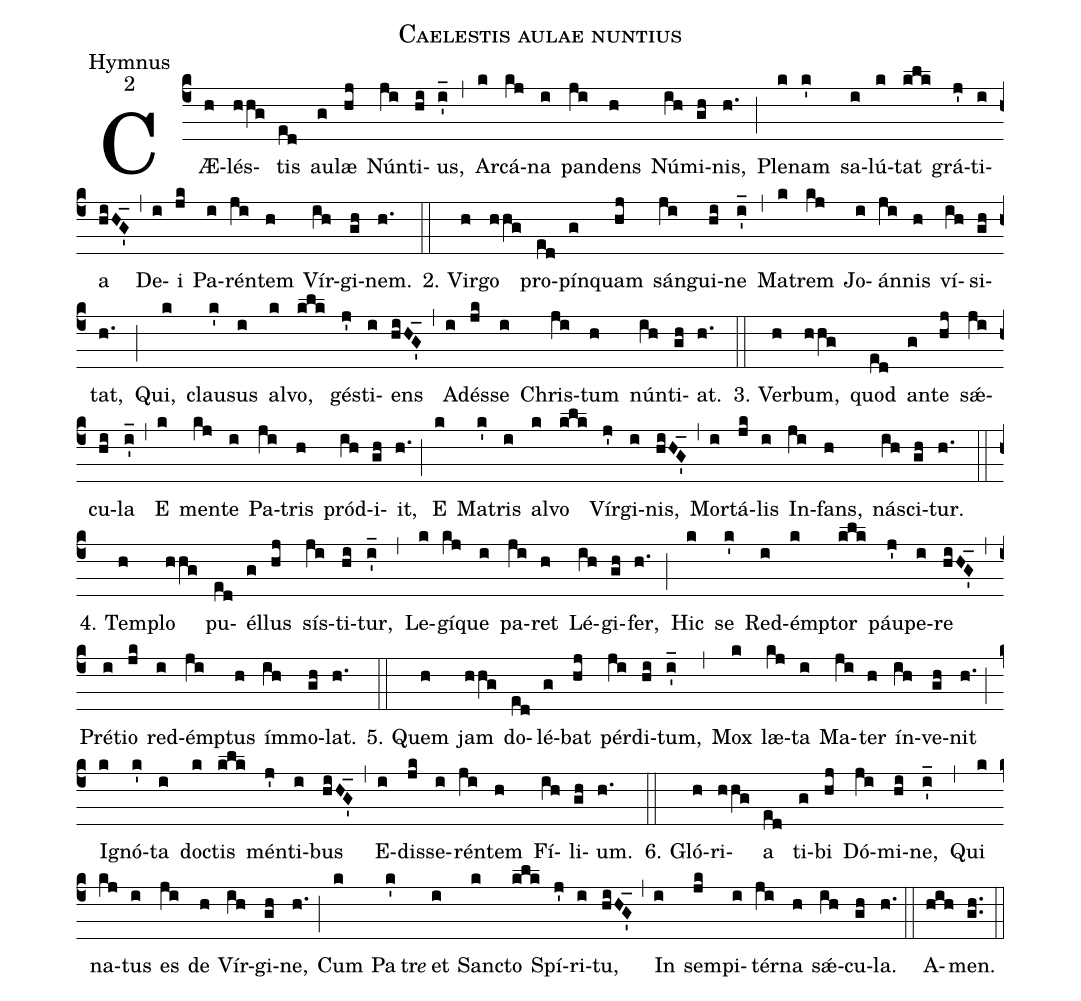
name:Caelestis aulae nuntius;
office-part:Hymnus;
mode:2;
%%
(c4)CÆ(h)lés(hhg)tis(ed) au(g)læ(hj) Nún(ji)ti(hi)us,(i'_) (,)
Ar(k)cá(kj)na(i) pan(ji)dens(h) Nú(ih)mi(gh)nis,(h.) (;)
Ple(k)nam(k') sa(i)lú(k)tat(klk) grá(j')ti(i)a(hiHG'_) (,)
De(i)i(jk) Pa(i)rén(ji)tem(h) Vír(ih)gi(gh)nem.(h.) (::)

2. Vir(h)go(hhg) pro(ed)pín(g)quam(hj) sán(ji)gui(hi)ne(i'_) (,)
Ma(k)trem(kj) Jo(i)án(ji)nis(h) ví(ih)si(gh)tat,(h.) (;)
Qui,(k) clau(k')sus(i) al(k)vo,(klk) gés(j')ti(i)ens(hiHG'_) (,)
Ad(i)és(jk)se(i) Chris(ji)tum(h) nún(ih)ti(gh)at.(h.) (::)

3. Ver(h)bum,(hhg) quod(ed) an(g)te(hj) sǽ(ji)cu(hi)la(i'_) (,)
E(k) men(kj)te(i) Pa(ji)tris(h) pród(ih)i(gh)it,(h.) (;)
E(k) Ma(k')tris(i) al(k)vo(klk) Vír(j')gi(i)nis,(hiHG'_) (,)
Mor(i)tá(jk)lis(i) In(ji)fans,(h) ná(ih)sci(gh)tur.(h.) (::)

4. Tem(h)plo(hhg) pu(ed)él(g)lus(hj) sís(ji)ti(hi)tur,(i'_) (,)
Le(k)gí(kj)que(i) pa(ji)ret(h) Lé(ih)gi(gh)fer,(h.) (;)
Hic(k) se(k') Red(i)émp(k)tor(klk) páu(j')pe(i)re(hiHG'_) (,)
Pré(i)tio(jk) red(i)émp(ji)tus(h) ím(ih)mo(gh)lat.(h.) (::)

5. Quem(h) jam(hhg) do(ed)lé(g)bat(hj) pér(ji)di(hi)tum,(i'_) (,)
Mox(k) læ(kj)ta(i) Ma(ji)ter(h) ín(ih)ve(gh)nit(h.) (;)
I(k)gnó(k')ta(i) doc(k)tis(klk) mén(j')ti(i)bus(hiHG'_) (,)
E(i)dis(jk)se(i)rén(ji)tem(h) Fí(ih)li(gh)um.(h.) (::)

6. Gló(h)ri(hhg)a(ed) ti(g)bi(hj) Dó(ji)mi(hi)ne,(i'_) (,)
Qui(k) na(kj)tus(i) es(ji) de(h) Vír(ih)gi(gh)ne,(h.) (;)
Cum(k) Pa(k')tr<i>e</i>() et(i) Sanc(k)to(klk) Spí(j')ri(i)tu,(hiHG'_) (,)
In(i) sem(jk)pi(i)tér(ji)na(h) sǽ(ih)cu(gh)la.(h.) (::)
A(hih)men.(gh..) (::)
